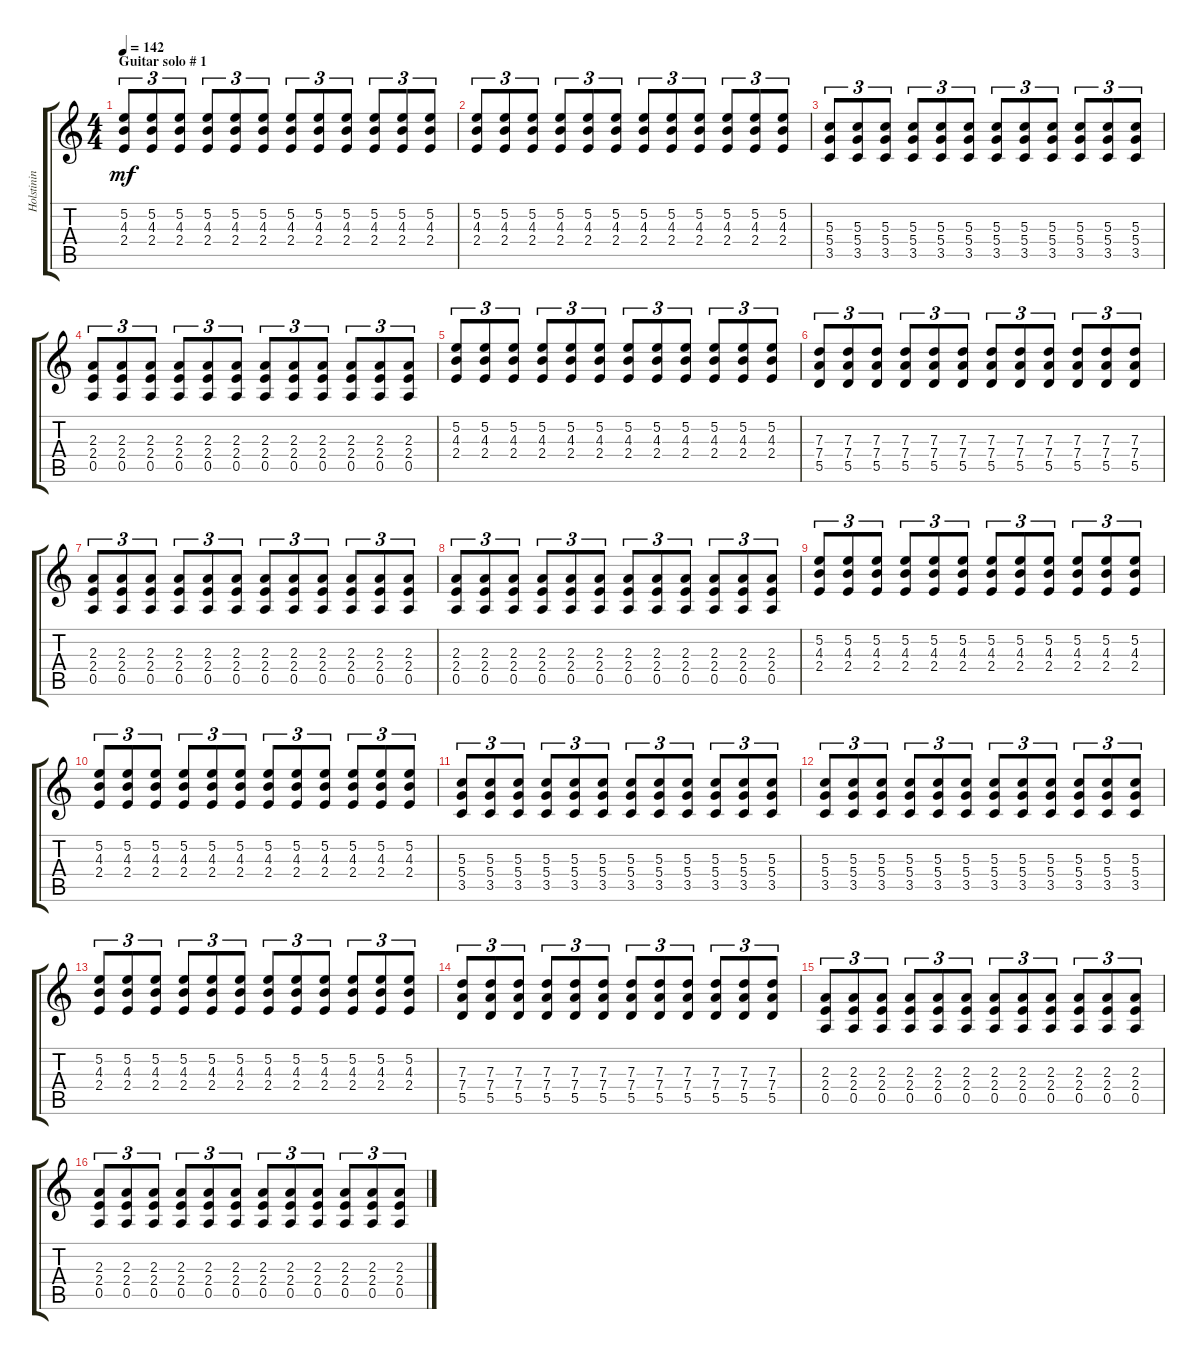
\track ("Holstinin" "Holstinin") {instrument distortionguitar}
\staff {score tabs}
\tuning (E4 B3 G3 D3 A2 E2) {hide}
\ts (4 4)
\section ("" "Guitar solo # 1")
\tempo 142
\clef g2
\ks c
(5.2 4.3 2.4).8{tu (3 2) dy mf} (5.2 4.3 2.4).8{tu (3 2)} (5.2 4.3 2.4).8{tu (3 2)} (5.2 4.3 2.4).8{tu (3 2)} (5.2 4.3 2.4).8{tu (3 2)} (5.2 4.3 2.4).8{tu (3 2)} (5.2 4.3 2.4).8{tu (3 2)} (5.2 4.3 2.4).8{tu (3 2)} (5.2 4.3 2.4).8{tu (3 2)} (5.2 4.3 2.4).8{tu (3 2)} (5.2 4.3 2.4).8{tu (3 2)} (5.2 4.3 2.4).8{tu (3 2)} |
(5.2 4.3 2.4).8{tu (3 2)} (5.2 4.3 2.4).8{tu (3 2)} (5.2 4.3 2.4).8{tu (3 2)} (5.2 4.3 2.4).8{tu (3 2)} (5.2 4.3 2.4).8{tu (3 2)} (5.2 4.3 2.4).8{tu (3 2)} (5.2 4.3 2.4).8{tu (3 2)} (5.2 4.3 2.4).8{tu (3 2)} (5.2 4.3 2.4).8{tu (3 2)} (5.2 4.3 2.4).8{tu (3 2)} (5.2 4.3 2.4).8{tu (3 2)} (5.2 4.3 2.4).8{tu (3 2)} |
(5.3 5.4 3.5).8{tu (3 2)} (5.3 5.4 3.5).8{tu (3 2)} (5.3 5.4 3.5).8{tu (3 2)} (5.3 5.4 3.5).8{tu (3 2)} (5.3 5.4 3.5).8{tu (3 2)} (5.3 5.4 3.5).8{tu (3 2)} (5.3 5.4 3.5).8{tu (3 2)} (5.3 5.4 3.5).8{tu (3 2)} (5.3 5.4 3.5).8{tu (3 2)} (5.3 5.4 3.5).8{tu (3 2)} (5.3 5.4 3.5).8{tu (3 2)} (5.3 5.4 3.5).8{tu (3 2)} |
(2.3 2.4 0.5).8{tu (3 2)} (2.3 2.4 0.5).8{tu (3 2)} (2.3 2.4 0.5).8{tu (3 2)} (2.3 2.4 0.5).8{tu (3 2)} (2.3 2.4 0.5).8{tu (3 2)} (2.3 2.4 0.5).8{tu (3 2)} (2.3 2.4 0.5).8{tu (3 2)} (2.3 2.4 0.5).8{tu (3 2)} (2.3 2.4 0.5).8{tu (3 2)} (2.3 2.4 0.5).8{tu (3 2)} (2.3 2.4 0.5).8{tu (3 2)} (2.3 2.4 0.5).8{tu (3 2)} |
(5.2 4.3 2.4).8{tu (3 2)} (5.2 4.3 2.4).8{tu (3 2)} (5.2 4.3 2.4).8{tu (3 2)} (5.2 4.3 2.4).8{tu (3 2)} (5.2 4.3 2.4).8{tu (3 2)} (5.2 4.3 2.4).8{tu (3 2)} (5.2 4.3 2.4).8{tu (3 2)} (5.2 4.3 2.4).8{tu (3 2)} (5.2 4.3 2.4).8{tu (3 2)} (5.2 4.3 2.4).8{tu (3 2)} (5.2 4.3 2.4).8{tu (3 2)} (5.2 4.3 2.4).8{tu (3 2)} |
(7.3 7.4 5.5).8{tu (3 2)} (7.3 7.4 5.5).8{tu (3 2)} (7.3 7.4 5.5).8{tu (3 2)} (7.3 7.4 5.5).8{tu (3 2)} (7.3 7.4 5.5).8{tu (3 2)} (7.3 7.4 5.5).8{tu (3 2)} (7.3 7.4 5.5).8{tu (3 2)} (7.3 7.4 5.5).8{tu (3 2)} (7.3 7.4 5.5).8{tu (3 2)} (7.3 7.4 5.5).8{tu (3 2)} (7.3 7.4 5.5).8{tu (3 2)} (7.3 7.4 5.5).8{tu (3 2)} |
(2.3 2.4 0.5).8{tu (3 2)} (2.3 2.4 0.5).8{tu (3 2)} (2.3 2.4 0.5).8{tu (3 2)} (2.3 2.4 0.5).8{tu (3 2)} (2.3 2.4 0.5).8{tu (3 2)} (2.3 2.4 0.5).8{tu (3 2)} (2.3 2.4 0.5).8{tu (3 2)} (2.3 2.4 0.5).8{tu (3 2)} (2.3 2.4 0.5).8{tu (3 2)} (2.3 2.4 0.5).8{tu (3 2)} (2.3 2.4 0.5).8{tu (3 2)} (2.3 2.4 0.5).8{tu (3 2)} |
(2.3 2.4 0.5).8{tu (3 2)} (2.3 2.4 0.5).8{tu (3 2)} (2.3 2.4 0.5).8{tu (3 2)} (2.3 2.4 0.5).8{tu (3 2)} (2.3 2.4 0.5).8{tu (3 2)} (2.3 2.4 0.5).8{tu (3 2)} (2.3 2.4 0.5).8{tu (3 2)} (2.3 2.4 0.5).8{tu (3 2)} (2.3 2.4 0.5).8{tu (3 2)} (2.3 2.4 0.5).8{tu (3 2)} (2.3 2.4 0.5).8{tu (3 2)} (2.3 2.4 0.5).8{tu (3 2)} |
(5.2 4.3 2.4).8{tu (3 2)} (5.2 4.3 2.4).8{tu (3 2)} (5.2 4.3 2.4).8{tu (3 2)} (5.2 4.3 2.4).8{tu (3 2)} (5.2 4.3 2.4).8{tu (3 2)} (5.2 4.3 2.4).8{tu (3 2)} (5.2 4.3 2.4).8{tu (3 2)} (5.2 4.3 2.4).8{tu (3 2)} (5.2 4.3 2.4).8{tu (3 2)} (5.2 4.3 2.4).8{tu (3 2)} (5.2 4.3 2.4).8{tu (3 2)} (5.2 4.3 2.4).8{tu (3 2)} |
(5.2 4.3 2.4).8{tu (3 2)} (5.2 4.3 2.4).8{tu (3 2)} (5.2 4.3 2.4).8{tu (3 2)} (5.2 4.3 2.4).8{tu (3 2)} (5.2 4.3 2.4).8{tu (3 2)} (5.2 4.3 2.4).8{tu (3 2)} (5.2 4.3 2.4).8{tu (3 2)} (5.2 4.3 2.4).8{tu (3 2)} (5.2 4.3 2.4).8{tu (3 2)} (5.2 4.3 2.4).8{tu (3 2)} (5.2 4.3 2.4).8{tu (3 2)} (5.2 4.3 2.4).8{tu (3 2)} |
(5.3 5.4 3.5).8{tu (3 2)} (5.3 5.4 3.5).8{tu (3 2)} (5.3 5.4 3.5).8{tu (3 2)} (5.3 5.4 3.5).8{tu (3 2)} (5.3 5.4 3.5).8{tu (3 2)} (5.3 5.4 3.5).8{tu (3 2)} (5.3 5.4 3.5).8{tu (3 2)} (5.3 5.4 3.5).8{tu (3 2)} (5.3 5.4 3.5).8{tu (3 2)} (5.3 5.4 3.5).8{tu (3 2)} (5.3 5.4 3.5).8{tu (3 2)} (5.3 5.4 3.5).8{tu (3 2)} |
(5.3 5.4 3.5).8{tu (3 2)} (5.3 5.4 3.5).8{tu (3 2)} (5.3 5.4 3.5).8{tu (3 2)} (5.3 5.4 3.5).8{tu (3 2)} (5.3 5.4 3.5).8{tu (3 2)} (5.3 5.4 3.5).8{tu (3 2)} (5.3 5.4 3.5).8{tu (3 2)} (5.3 5.4 3.5).8{tu (3 2)} (5.3 5.4 3.5).8{tu (3 2)} (5.3 5.4 3.5).8{tu (3 2)} (5.3 5.4 3.5).8{tu (3 2)} (5.3 5.4 3.5).8{tu (3 2)} |
(5.2 4.3 2.4).8{tu (3 2)} (5.2 4.3 2.4).8{tu (3 2)} (5.2 4.3 2.4).8{tu (3 2)} (5.2 4.3 2.4).8{tu (3 2)} (5.2 4.3 2.4).8{tu (3 2)} (5.2 4.3 2.4).8{tu (3 2)} (5.2 4.3 2.4).8{tu (3 2)} (5.2 4.3 2.4).8{tu (3 2)} (5.2 4.3 2.4).8{tu (3 2)} (5.2 4.3 2.4).8{tu (3 2)} (5.2 4.3 2.4).8{tu (3 2)} (5.2 4.3 2.4).8{tu (3 2)} |
(7.3 7.4 5.5).8{tu (3 2)} (7.3 7.4 5.5).8{tu (3 2)} (7.3 7.4 5.5).8{tu (3 2)} (7.3 7.4 5.5).8{tu (3 2)} (7.3 7.4 5.5).8{tu (3 2)} (7.3 7.4 5.5).8{tu (3 2)} (7.3 7.4 5.5).8{tu (3 2)} (7.3 7.4 5.5).8{tu (3 2)} (7.3 7.4 5.5).8{tu (3 2)} (7.3 7.4 5.5).8{tu (3 2)} (7.3 7.4 5.5).8{tu (3 2)} (7.3 7.4 5.5).8{tu (3 2)} |
(2.3 2.4 0.5).8{tu (3 2)} (2.3 2.4 0.5).8{tu (3 2)} (2.3 2.4 0.5).8{tu (3 2)} (2.3 2.4 0.5).8{tu (3 2)} (2.3 2.4 0.5).8{tu (3 2)} (2.3 2.4 0.5).8{tu (3 2)} (2.3 2.4 0.5).8{tu (3 2)} (2.3 2.4 0.5).8{tu (3 2)} (2.3 2.4 0.5).8{tu (3 2)} (2.3 2.4 0.5).8{tu (3 2)} (2.3 2.4 0.5).8{tu (3 2)} (2.3 2.4 0.5).8{tu (3 2)} |
(2.3 2.4 0.5).8{tu (3 2)} (2.3 2.4 0.5).8{tu (3 2)} (2.3 2.4 0.5).8{tu (3 2)} (2.3 2.4 0.5).8{tu (3 2)} (2.3 2.4 0.5).8{tu (3 2)} (2.3 2.4 0.5).8{tu (3 2)} (2.3 2.4 0.5).8{tu (3 2)} (2.3 2.4 0.5).8{tu (3 2)} (2.3 2.4 0.5).8{tu (3 2)} (2.3 2.4 0.5).8{tu (3 2)} (2.3 2.4 0.5).8{tu (3 2)} (2.3 2.4 0.5).8{tu (3 2)}
